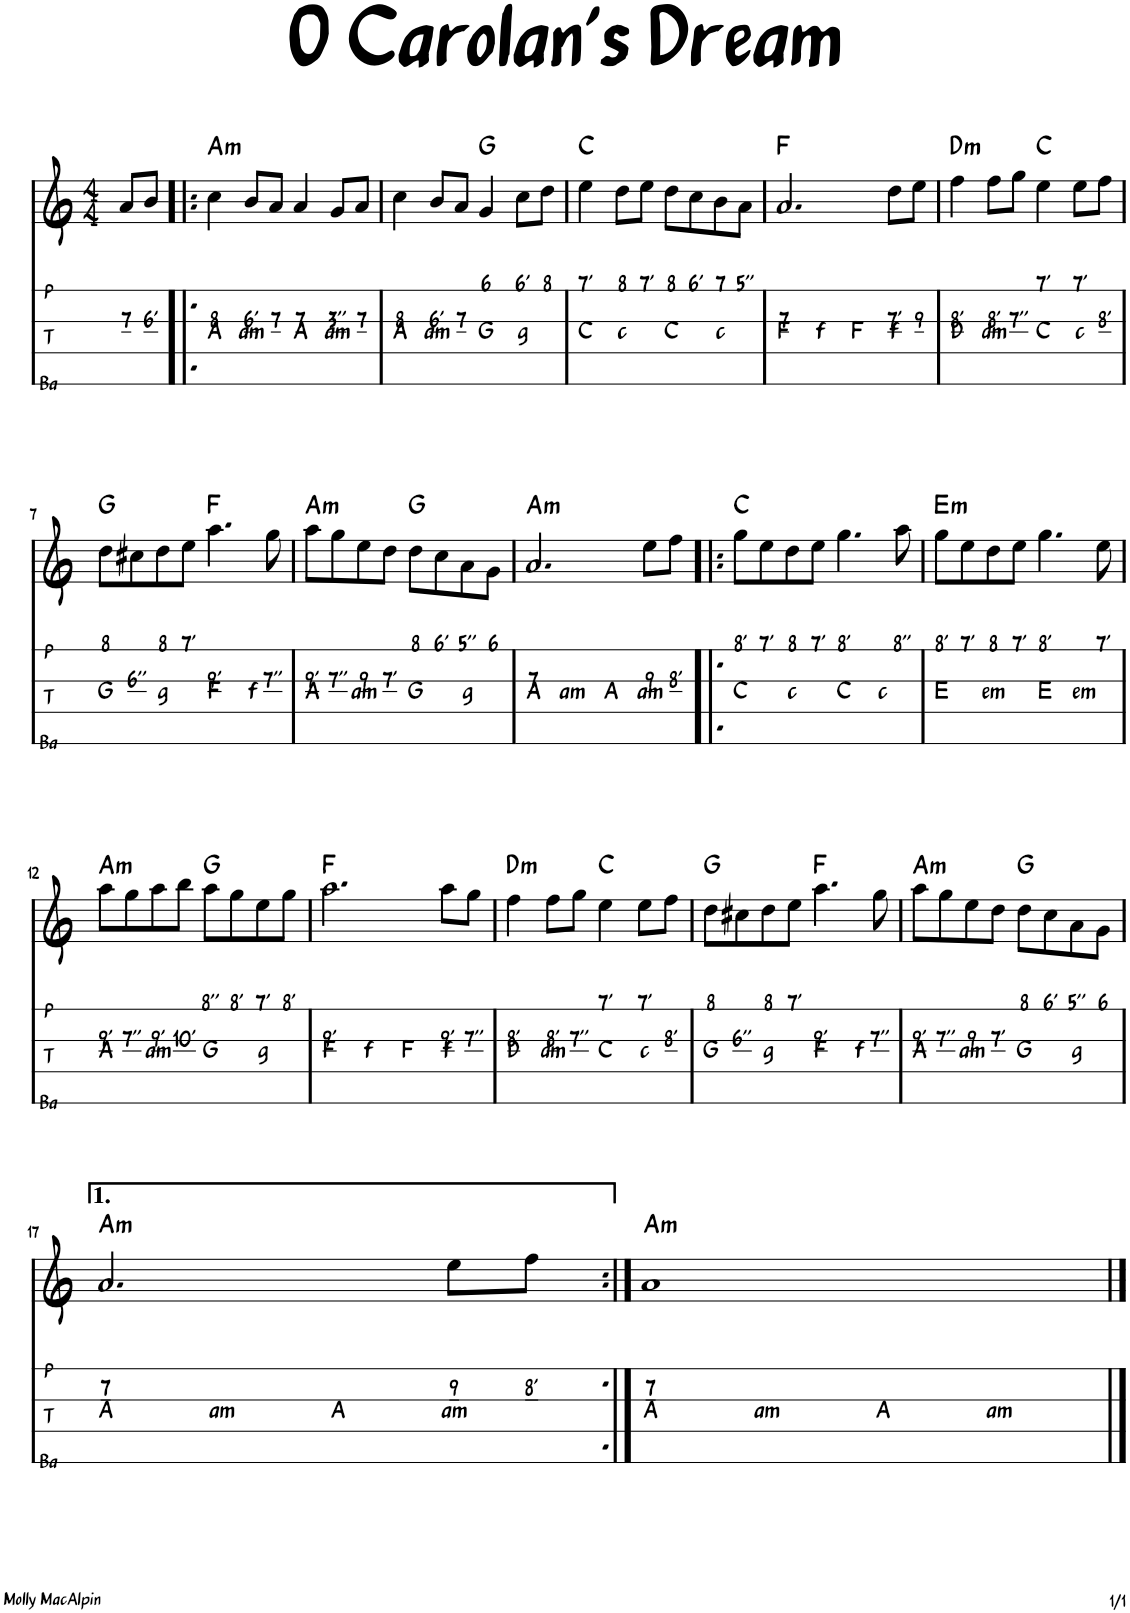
**kern	**text	**text	**text	**text	**kern	**text	**text	**harte
*part2	*part2	*part2	*part2	*part2	*part1	*part1	*part1	*part1
*staff2	*staff2	*staff2	*staff2	*staff2	*staff1	*staff1	*staff1	*
*I"P  T  Ba	*	*	*	*	*I"Piano	*	*	*
*I'P  T  Ba	*	*	*	*	*I'Pno	*	*	*
*stria4	*	*	*	*	*	*	*	*
*clefG2	*	*	*	*	*clefG2	*	*	*
*k[]	*	*	*	*	*k[]	*	*	*
*M4/4	*	*	*	*	*M4/4	*	*	*
=1	=1	=1	=1	=1	=1	=1	=1	=1
!	!	!	!	!	!	!	!LO:LY:b	!
4ryy	.	.	.	.	8a/L	.	7	.
!	!	!	!	!	!	!	!LO:LY:b	!
.	.	.	.	.	8b/J	.	6'	.
=2!|:	=2!|:	=2!|:	=2!|:	=2!|:	=2!|:	=2!|:	=2!|:	=2!|:
!	!	!	!	!LO:LY:b	!	!	!LO:LY:b	!LO:H:kt=m
4ryy	.	.	.	A	4cc\	.	8	A:min
!	!	!	!	!LO:LY:b	!	!	!LO:LY:b	!
4ryy	.	.	.	am	8b/L	.	6'	.
!	!	!	!	!	!	!	!LO:LY:b	!
.	.	.	.	.	8a/J	.	7	.
!	!	!	!	!LO:LY:b	!	!	!LO:LY:b	!
4ryy	.	.	.	A	4a/	.	7	.
!	!	!	!	!LO:LY:b	!	!	!LO:LY:b	!
4ryy	.	.	.	am	8g/L	.	3''	.
!	!	!	!	!	!	!	!LO:LY:b	!
.	.	.	.	.	8a/J	.	7	.
=3	=3	=3	=3	=3	=3	=3	=3	=3
!	!	!	!	!LO:LY:b	!	!	!LO:LY:b	!
4ryy	.	.	.	A	4cc\	.	8	.
!	!	!	!	!LO:LY:b	!	!	!LO:LY:b	!
4ryy	.	.	.	am	8b/L	.	6'	.
!	!	!	!	!	!	!	!LO:LY:b	!
.	.	.	.	.	8a/J	.	7	.
!	!	!	!	!LO:LY:b	!	!LO:LY:b	!	!
4ryy	.	.	.	G	4g/	6	.	G:maj
!	!	!	!	!LO:LY:b	!	!LO:LY:b	!	!
4ryy	.	.	.	g	8cc\L	6'	.	.
!	!	!	!	!	!	!LO:LY:b	!	!
.	.	.	.	.	8dd\J	8	.	.
=4	=4	=4	=4	=4	=4	=4	=4	=4
!	!	!	!	!LO:LY:b	!	!LO:LY:b	!	!
4ryy	.	.	.	C	4ee\	7'	.	C:maj
!	!	!	!	!LO:LY:b	!	!LO:LY:b	!	!
4ryy	.	.	.	c	8dd\L	8	.	.
!	!	!	!	!	!	!LO:LY:b	!	!
.	.	.	.	.	8ee\J	7'	.	.
!	!	!	!	!LO:LY:b	!	!LO:LY:b	!	!
4ryy	.	.	.	C	8dd\L	8	.	.
!	!	!	!	!	!	!LO:LY:b	!	!
.	.	.	.	.	8cc\	6'	.	.
!	!	!	!	!LO:LY:b	!	!LO:LY:b	!	!
4ryy	.	.	.	c	8b\	7	.	.
!	!	!	!	!	!	!LO:LY:b	!	!
.	.	.	.	.	8a\J	5''	.	.
=5	=5	=5	=5	=5	=5	=5	=5	=5
!	!	!	!	!LO:LY:b	!	!	!LO:LY:b	!
4ryy	.	.	.	F	2.a/	.	7	F:maj
!	!	!	!	!LO:LY:b	!	!	!	!
4ryy	.	.	.	f	.	.	.	.
!	!	!	!	!LO:LY:b	!	!	!	!
4ryy	.	.	.	F	.	.	.	.
!	!	!	!	!LO:LY:b	!	!	!LO:LY:b	!
4ryy	.	.	.	f	8dd\L	.	7'	.
!	!	!	!	!	!	!	!LO:LY:b	!
.	.	.	.	.	8ee\J	.	9	.
=6	=6	=6	=6	=6	=6	=6	=6	=6
!	!	!	!	!LO:LY:b	!	!	!LO:LY:b	!LO:H:kt=m
4ryy	.	.	.	D	4ff\	.	8'	D:min
!	!	!	!	!LO:LY:b	!	!	!LO:LY:b	!
4ryy	.	.	.	dm	8ff\L	.	8'	.
!	!	!	!	!	!	!	!LO:LY:b	!
.	.	.	.	.	8gg\J	.	7''	.
!	!	!	!	!LO:LY:b	!	!LO:LY:b	!	!
4ryy	.	.	.	C	4ee\	7'	.	C:maj
!	!	!	!	!LO:LY:b	!	!LO:LY:b	!	!
4ryy	.	.	.	c	8ee\L	7'	.	.
!	!	!	!	!	!	!	!LO:LY:b	!
.	.	.	.	.	8ff\J	.	8'	.
!!LO:LB:g=z
=7	=7	=7	=7	=7	=7	=7	=7	=7
!	!	!	!	!LO:LY:b	!	!LO:LY:b	!	!
4ryy	.	.	.	G	8dd\L	8	.	G:maj
!	!	!	!	!	!	!	!LO:LY:b	!
.	.	.	.	.	8cc#X\	.	6''	.
!	!	!	!	!LO:LY:b	!	!LO:LY:b	!	!
4ryy	.	.	.	g	8dd\	8	.	.
!	!	!	!	!	!	!LO:LY:b	!	!
.	.	.	.	.	8ee\J	7'	.	.
!	!	!	!	!LO:LY:b	!	!	!LO:LY:b	!
4ryy	.	.	.	F	4.aa\	.	9'	F:maj
!	!	!	!	!LO:LY:b	!	!	!	!
4ryy	.	.	.	f	.	.	.	.
!	!	!	!	!	!	!	!LO:LY:b	!
.	.	.	.	.	8gg\	.	7''	.
=8	=8	=8	=8	=8	=8	=8	=8	=8
!	!	!	!	!LO:LY:b	!	!	!LO:LY:b	!LO:H:kt=m
4ryy	.	.	.	A	8aa\L	.	9'	A:min
!	!	!	!	!	!	!	!LO:LY:b	!
.	.	.	.	.	8gg\	.	7''	.
!	!	!	!	!LO:LY:b	!	!	!LO:LY:b	!
4ryy	.	.	.	am	8ee\	.	9	.
!	!	!	!	!	!	!	!LO:LY:b	!
.	.	.	.	.	8dd\J	.	7'	.
!	!	!	!	!LO:LY:b	!	!LO:LY:b	!	!
4ryy	.	.	.	G	8dd\L	8	.	G:maj
!	!	!	!	!	!	!LO:LY:b	!	!
.	.	.	.	.	8cc\	6'	.	.
!	!	!	!	!LO:LY:b	!	!LO:LY:b	!	!
4ryy	.	.	.	g	8a\	5''	.	.
!	!	!	!	!	!	!LO:LY:b	!	!
.	.	.	.	.	8g\J	6	.	.
=9	=9	=9	=9	=9	=9	=9	=9	=9
!	!	!	!	!LO:LY:b	!	!	!LO:LY:b	!LO:H:kt=m
4ryy	.	.	.	A	2.a/	.	7	A:min
!	!	!	!	!LO:LY:b	!	!	!	!
4ryy	.	.	.	am	.	.	.	.
!	!	!	!	!LO:LY:b	!	!	!	!
4ryy	.	.	.	A	.	.	.	.
!	!	!	!	!LO:LY:b	!	!	!LO:LY:b	!
4ryy	.	.	.	am	8ee\L	.	9	.
!	!	!	!	!	!	!	!LO:LY:b	!
.	.	.	.	.	8ff\J	.	8'	.
=10!|:	=10!|:	=10!|:	=10!|:	=10!|:	=10!|:	=10!|:	=10!|:	=10!|:
!	!	!	!	!LO:LY:b	!	!LO:LY:b	!	!
4ryy	.	.	.	C	8gg\L	8'	.	C:maj
!	!	!	!	!	!	!LO:LY:b	!	!
.	.	.	.	.	8ee\	7'	.	.
!	!	!	!	!LO:LY:b	!	!LO:LY:b	!	!
4ryy	.	.	.	c	8dd\	8	.	.
!	!	!	!	!	!	!LO:LY:b	!	!
.	.	.	.	.	8ee\J	7'	.	.
!	!	!	!	!LO:LY:b	!	!LO:LY:b	!	!
4ryy	.	.	.	C	4.gg\	8'	.	.
!	!	!	!	!LO:LY:b	!	!	!	!
4ryy	.	.	.	c	.	.	.	.
!	!	!	!	!	!	!LO:LY:b	!	!
.	.	.	.	.	8aa\	8''	.	.
=11	=11	=11	=11	=11	=11	=11	=11	=11
!	!	!	!	!LO:LY:b	!	!LO:LY:b	!	!LO:H:kt=m
4ryy	.	.	.	E	8gg\L	8'	.	E:min
!	!	!	!	!	!	!LO:LY:b	!	!
.	.	.	.	.	8ee\	7'	.	.
!	!	!	!	!LO:LY:b	!	!LO:LY:b	!	!
4ryy	.	.	.	em	8dd\	8	.	.
!	!	!	!	!	!	!LO:LY:b	!	!
.	.	.	.	.	8ee\J	7'	.	.
!	!	!	!	!LO:LY:b	!	!LO:LY:b	!	!
4ryy	.	.	.	E	4.gg\	8'	.	.
!	!	!	!	!LO:LY:b	!	!	!	!
4ryy	.	.	.	em	.	.	.	.
!	!	!	!	!	!	!LO:LY:b	!	!
.	.	.	.	.	8ee\	7'	.	.
!!LO:LB:g=z
=12	=12	=12	=12	=12	=12	=12	=12	=12
!	!	!	!	!LO:LY:b	!	!	!LO:LY:b	!LO:H:kt=m
4ryy	.	.	.	A	8aa\L	.	9'	A:min
!	!	!	!	!	!	!	!LO:LY:b	!
.	.	.	.	.	8gg\	.	7''	.
!	!	!	!	!LO:LY:b	!	!	!LO:LY:b	!
4ryy	.	.	.	am	8aa\	.	9'	.
!	!	!	!	!	!	!	!LO:LY:b	!
.	.	.	.	.	8bb\J	.	10'	.
!	!	!	!	!LO:LY:b	!	!LO:LY:b	!	!
4ryy	.	.	.	G	8aa\L	8''	.	G:maj
!	!	!	!	!	!	!LO:LY:b	!	!
.	.	.	.	.	8gg\	8'	.	.
!	!	!	!	!LO:LY:b	!	!LO:LY:b	!	!
4ryy	.	.	.	g	8ee\	7'	.	.
!	!	!	!	!	!	!LO:LY:b	!	!
.	.	.	.	.	8gg\J	8'	.	.
=13	=13	=13	=13	=13	=13	=13	=13	=13
!	!	!	!	!LO:LY:b	!	!	!LO:LY:b	!
4ryy	.	.	.	F	2.aa\	.	9'	F:maj
!	!	!	!	!LO:LY:b	!	!	!	!
4ryy	.	.	.	f	.	.	.	.
!	!	!	!	!LO:LY:b	!	!	!	!
4ryy	.	.	.	F	.	.	.	.
!	!	!	!	!LO:LY:b	!	!	!LO:LY:b	!
4ryy	.	.	.	f	8aa\L	.	9'	.
!	!	!	!	!	!	!	!LO:LY:b	!
.	.	.	.	.	8gg\J	.	7''	.
=14	=14	=14	=14	=14	=14	=14	=14	=14
!	!	!	!	!LO:LY:b	!	!	!LO:LY:b	!LO:H:kt=m
4ryy	.	.	.	D	4ff\	.	8'	D:min
!	!	!	!	!LO:LY:b	!	!	!LO:LY:b	!
4ryy	.	.	.	dm	8ff\L	.	8'	.
!	!	!	!	!	!	!	!LO:LY:b	!
.	.	.	.	.	8gg\J	.	7''	.
!	!	!	!	!LO:LY:b	!	!LO:LY:b	!	!
4ryy	.	.	.	C	4ee\	7'	.	C:maj
!	!	!	!	!LO:LY:b	!	!LO:LY:b	!	!
4ryy	.	.	.	c	8ee\L	7'	.	.
!	!	!	!	!	!	!	!LO:LY:b	!
.	.	.	.	.	8ff\J	.	8'	.
=15	=15	=15	=15	=15	=15	=15	=15	=15
!	!	!	!	!LO:LY:b	!	!LO:LY:b	!	!
4ryy	.	.	.	G	8dd\L	8	.	G:maj
!	!	!	!	!	!	!	!LO:LY:b	!
.	.	.	.	.	8cc#X\	.	6''	.
!	!	!	!	!LO:LY:b	!	!LO:LY:b	!	!
4ryy	.	.	.	g	8dd\	8	.	.
!	!	!	!	!	!	!LO:LY:b	!	!
.	.	.	.	.	8ee\J	7'	.	.
!	!	!	!	!LO:LY:b	!	!	!LO:LY:b	!
4ryy	.	.	.	F	4.aa\	.	9'	F:maj
!	!	!	!	!LO:LY:b	!	!	!	!
4ryy	.	.	.	f	.	.	.	.
!	!	!	!	!	!	!	!LO:LY:b	!
.	.	.	.	.	8gg\	.	7''	.
=16	=16	=16	=16	=16	=16	=16	=16	=16
!	!	!	!	!LO:LY:b	!	!	!LO:LY:b	!LO:H:kt=m
4ryy	.	.	.	A	8aa\L	.	9'	A:min
!	!	!	!	!	!	!	!LO:LY:b	!
.	.	.	.	.	8gg\	.	7''	.
!	!	!	!	!LO:LY:b	!	!	!LO:LY:b	!
4ryy	.	.	.	am	8ee\	.	9	.
!	!	!	!	!	!	!	!LO:LY:b	!
.	.	.	.	.	8dd\J	.	7'	.
!	!	!	!	!LO:LY:b	!	!LO:LY:b	!	!
4ryy	.	.	.	G	8dd\L	8	.	G:maj
!	!	!	!	!	!	!LO:LY:b	!	!
.	.	.	.	.	8cc\	6'	.	.
!	!	!	!	!LO:LY:b	!	!LO:LY:b	!	!
4ryy	.	.	.	g	8a\	5''	.	.
!	!	!	!	!	!	!LO:LY:b	!	!
.	.	.	.	.	8g\J	6	.	.
!!LO:LB:g=z
=17	=17	=17	=17	=17	=17	=17	=17	=17
!	!	!	!	!LO:LY:b	!	!	!LO:LY:b	!LO:H:kt=m
4ryy	.	.	.	A	2.a/	.	7	A:min
!	!	!	!	!LO:LY:b	!	!	!	!
4ryy	.	.	.	am	.	.	.	.
!	!	!	!	!LO:LY:b	!	!	!	!
4ryy	.	.	.	A	.	.	.	.
!	!	!	!	!LO:LY:b	!	!	!LO:LY:b	!
4ryy	.	.	.	am	8ee\L	.	9	.
!	!	!	!	!	!	!	!LO:LY:b	!
.	.	.	.	.	8ff\J	.	8'	.
=18:|!	=18:|!	=18:|!	=18:|!	=18:|!	=18:|!	=18:|!	=18:|!	=18:|!
!	!	!	!	!LO:LY:b	!	!	!LO:LY:b	!LO:H:kt=m
4ryy	.	.	.	A	1a	.	7	A:min
!	!	!	!	!LO:LY:b	!	!	!	!
4ryy	.	.	.	am	.	.	.	.
!	!	!	!	!LO:LY:b	!	!	!	!
4ryy	.	.	.	A	.	.	.	.
!	!	!	!	!LO:LY:b	!	!	!	!
4ryy	.	.	.	am	.	.	.	.
==	==	==	==	==	==	==	==	==
*-	*-	*-	*-	*-	*-	*-	*-	*-
